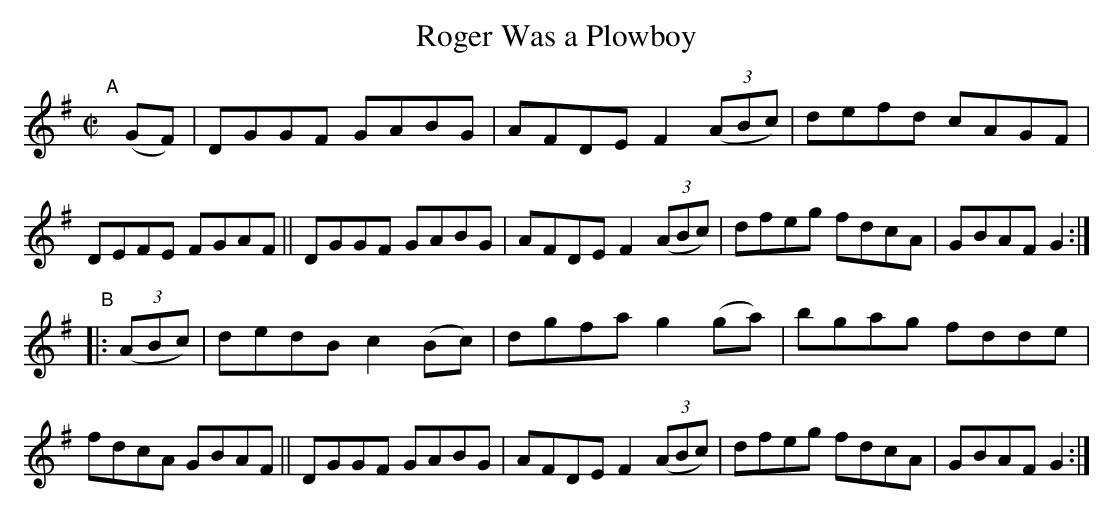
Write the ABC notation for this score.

X:1
T: Roger Was a Plowboy
M: C|
L: 1/8
K: G
"^A"[|] (GF) \
|  DGGF GABG | AFDE F2(3(ABc) | defd cAGF | DEFE FGAF \
|| DGGF GABG | AFDE F2(3(ABc) | dfeg fdcA | GBAF G2 :|
"^B"|: (3(ABc) \
|  dedB c2(Bc) | dgfa g2(ga) | bgag fdde | fdcA GBAF \
|| DGGF GABG | AFDE F2(3(ABc) | dfeg fdcA | GBAF G2 :|
